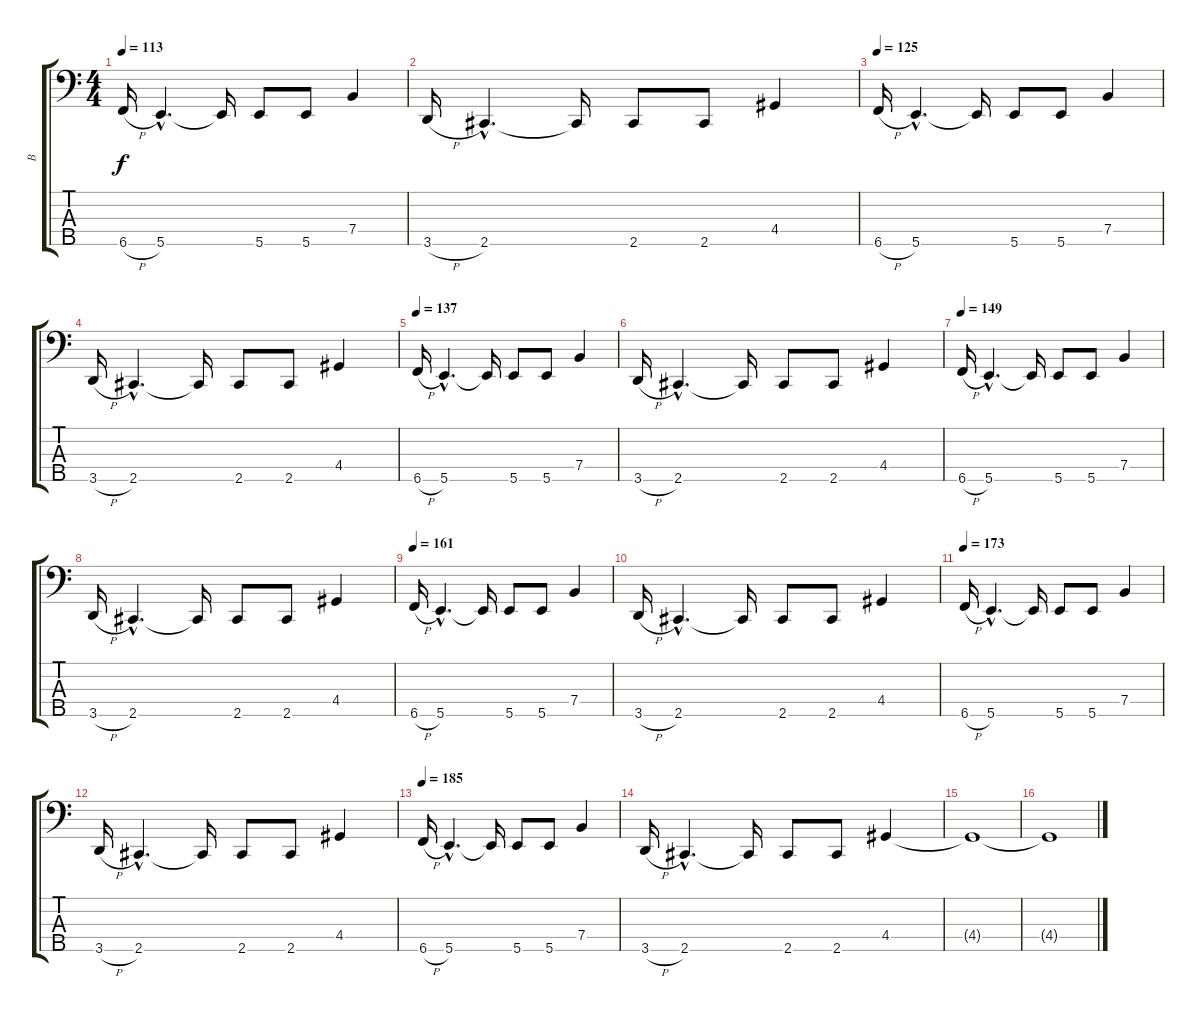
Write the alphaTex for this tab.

\track ("B" "B") {instrument electricbassfinger}
\staff {score tabs}
\tuning (G2 D2 A1 E1 B0) {hide}
\ts (4 4)
\tempo 113
\clef f4
\ks c
6.5{h}.16{dy f} 5.5{hac}.4{d} 5.5{t}.16 5.5.8 5.5.8 7.4.4 |
3.5{h}.16 2.5{hac}.4{d} 2.5{t}.16 2.5.8 2.5.8 4.4.4 |
\tempo 125
6.5{h}.16 5.5{hac}.4{d} 5.5{t}.16 5.5.8 5.5.8 7.4.4 |
3.5{h}.16 2.5{hac}.4{d} 2.5{t}.16 2.5.8 2.5.8 4.4.4 |
\tempo 137
6.5{h}.16 5.5{hac}.4{d} 5.5{t}.16 5.5.8 5.5.8 7.4.4 |
3.5{h}.16 2.5{hac}.4{d} 2.5{t}.16 2.5.8 2.5.8 4.4.4 |
\tempo 149
6.5{h}.16 5.5{hac}.4{d} 5.5{t}.16 5.5.8 5.5.8 7.4.4 |
3.5{h}.16 2.5{hac}.4{d} 2.5{t}.16 2.5.8 2.5.8 4.4.4 |
\tempo 161
6.5{h}.16 5.5{hac}.4{d} 5.5{t}.16 5.5.8 5.5.8 7.4.4 |
3.5{h}.16 2.5{hac}.4{d} 2.5{t}.16 2.5.8 2.5.8 4.4.4 |
\tempo 173
6.5{h}.16 5.5{hac}.4{d} 5.5{t}.16 5.5.8 5.5.8 7.4.4 |
3.5{h}.16 2.5{hac}.4{d} 2.5{t}.16 2.5.8 2.5.8 4.4.4 |
\tempo 185
6.5{h}.16 5.5{hac}.4{d} 5.5{t}.16 5.5.8 5.5.8 7.4.4 |
3.5{h}.16 2.5{hac}.4{d} 2.5{t}.16 2.5.8 2.5.8 4.4.4 |
4.4{t}.1 |
4.4{t}.1
